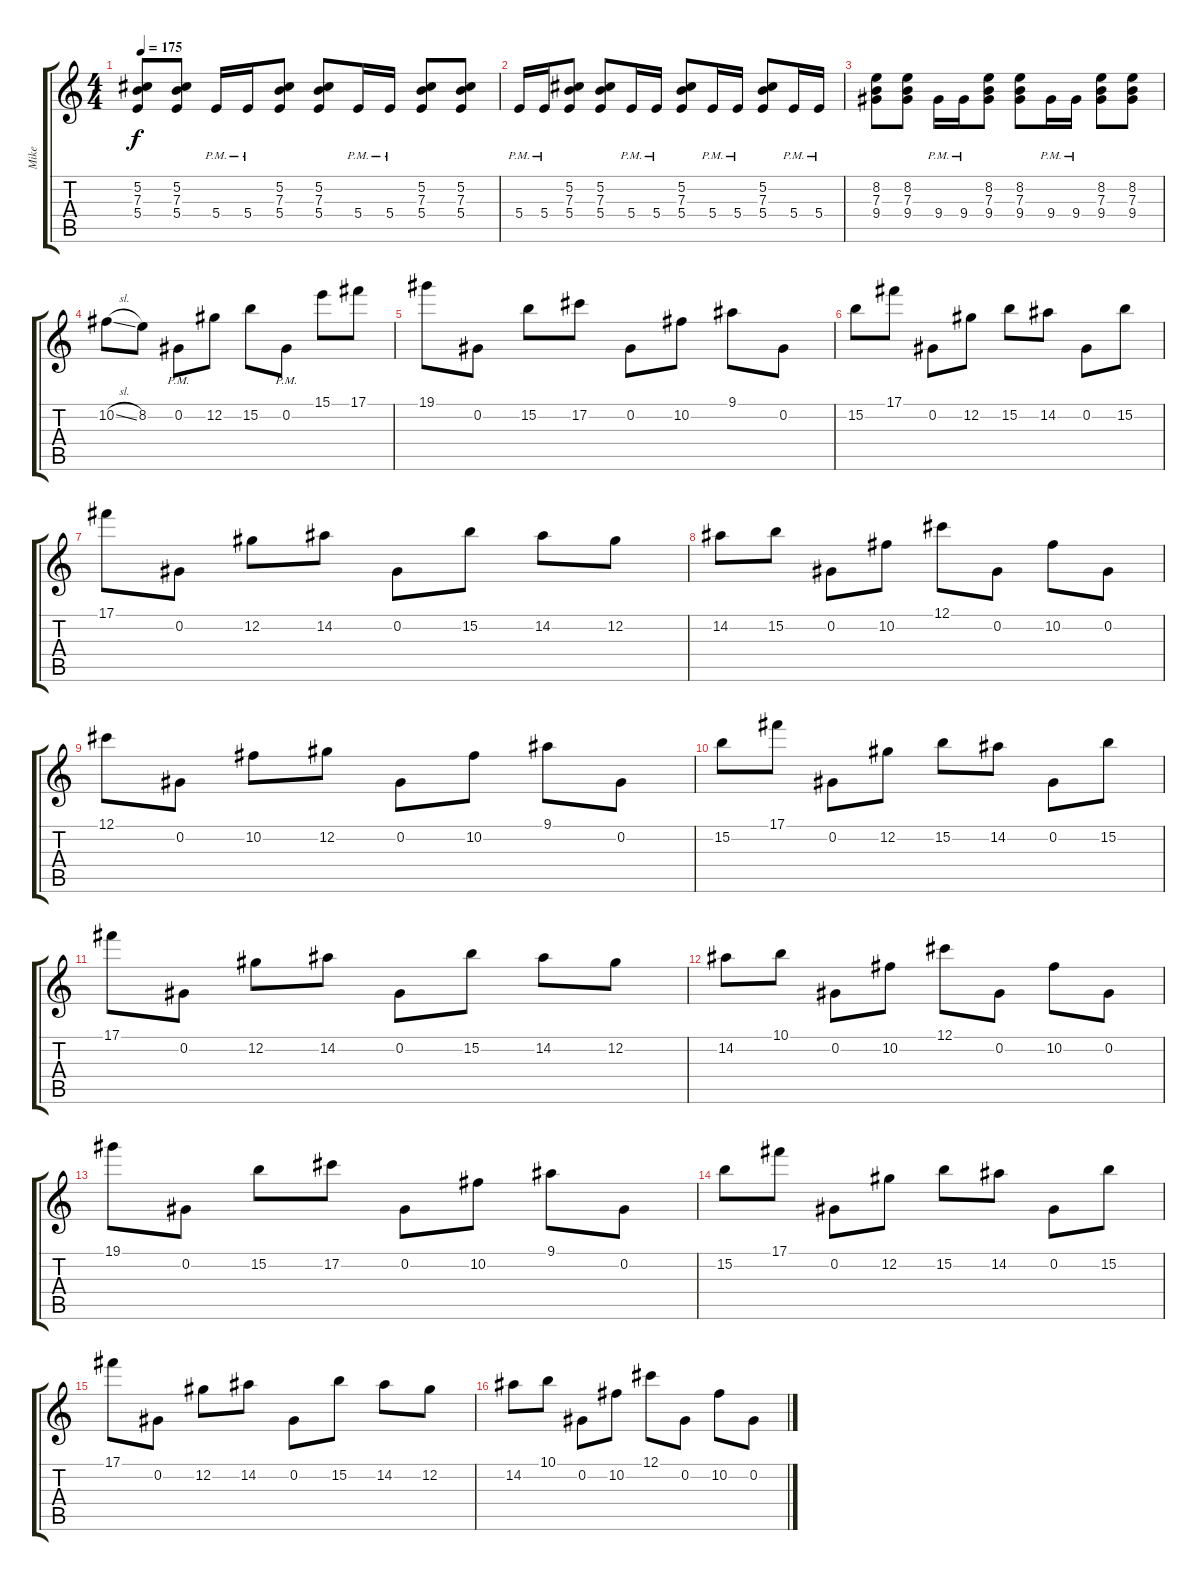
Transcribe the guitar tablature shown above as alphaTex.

\track ("Mike" "Mike") {instrument distortionguitar}
\staff {score tabs}
\tuning (Db4 Ab3 E3 B2 Gb2 B1) {hide}
\ts (4 4)
\tempo 175
\clef g2
\ks c
(5.2 7.3 5.4).8{dy f} (5.2 7.3 5.4).8 5.4{pm}.16 5.4{pm}.16 (5.2 7.3 5.4).8 (5.2 7.3 5.4).8 5.4{pm}.16 5.4{pm}.16 (5.2 7.3 5.4).8 (5.2 7.3 5.4).8 |
5.4{pm}.16 5.4{pm}.16 (5.2 7.3 5.4).8 (5.2 7.3 5.4).8 5.4{pm}.16 5.4{pm}.16 (5.2 7.3 5.4).8 5.4{pm}.16 5.4{pm}.16 (5.2 7.3 5.4).8 5.4{pm}.16 5.4{pm}.16 |
(8.2 7.3 9.4).8 (8.2 7.3 9.4).8 9.4{pm}.16 9.4{pm}.16 (8.2 7.3 9.4).8 (8.2 7.3 9.4).8 9.4{pm}.16 9.4{pm}.16 (8.2 7.3 9.4).8 (8.2 7.3 9.4).8 |
10.2{sl}.8 8.2.8 0.2{pm}.8 12.2.8 15.2.8 0.2{pm}.8 15.1.8 17.1.8 |
19.1.8 0.2.8 15.2.8 17.2.8 0.2.8 10.2.8 9.1.8 0.2.8 |
15.2.8 17.1.8 0.2.8 12.2.8 15.2.8 14.2.8 0.2.8 15.2.8 |
17.1.8 0.2.8 12.2.8 14.2.8 0.2.8 15.2.8 14.2.8 12.2.8 |
14.2.8 15.2.8 0.2.8 10.2.8 12.1.8 0.2.8 10.2.8 0.2.8 |
12.1.8 0.2.8 10.2.8 12.2.8 0.2.8 10.2.8 9.1.8 0.2.8 |
15.2.8 17.1.8 0.2.8 12.2.8 15.2.8 14.2.8 0.2.8 15.2.8 |
17.1.8 0.2.8 12.2.8 14.2.8 0.2.8 15.2.8 14.2.8 12.2.8 |
14.2.8 10.1.8 0.2.8 10.2.8 12.1.8 0.2.8 10.2.8 0.2.8 |
19.1.8 0.2.8 15.2.8 17.2.8 0.2.8 10.2.8 9.1.8 0.2.8 |
15.2.8 17.1.8 0.2.8 12.2.8 15.2.8 14.2.8 0.2.8 15.2.8 |
17.1.8 0.2.8 12.2.8 14.2.8 0.2.8 15.2.8 14.2.8 12.2.8 |
14.2.8 10.1.8 0.2.8 10.2.8 12.1.8 0.2.8 10.2.8 0.2.8
